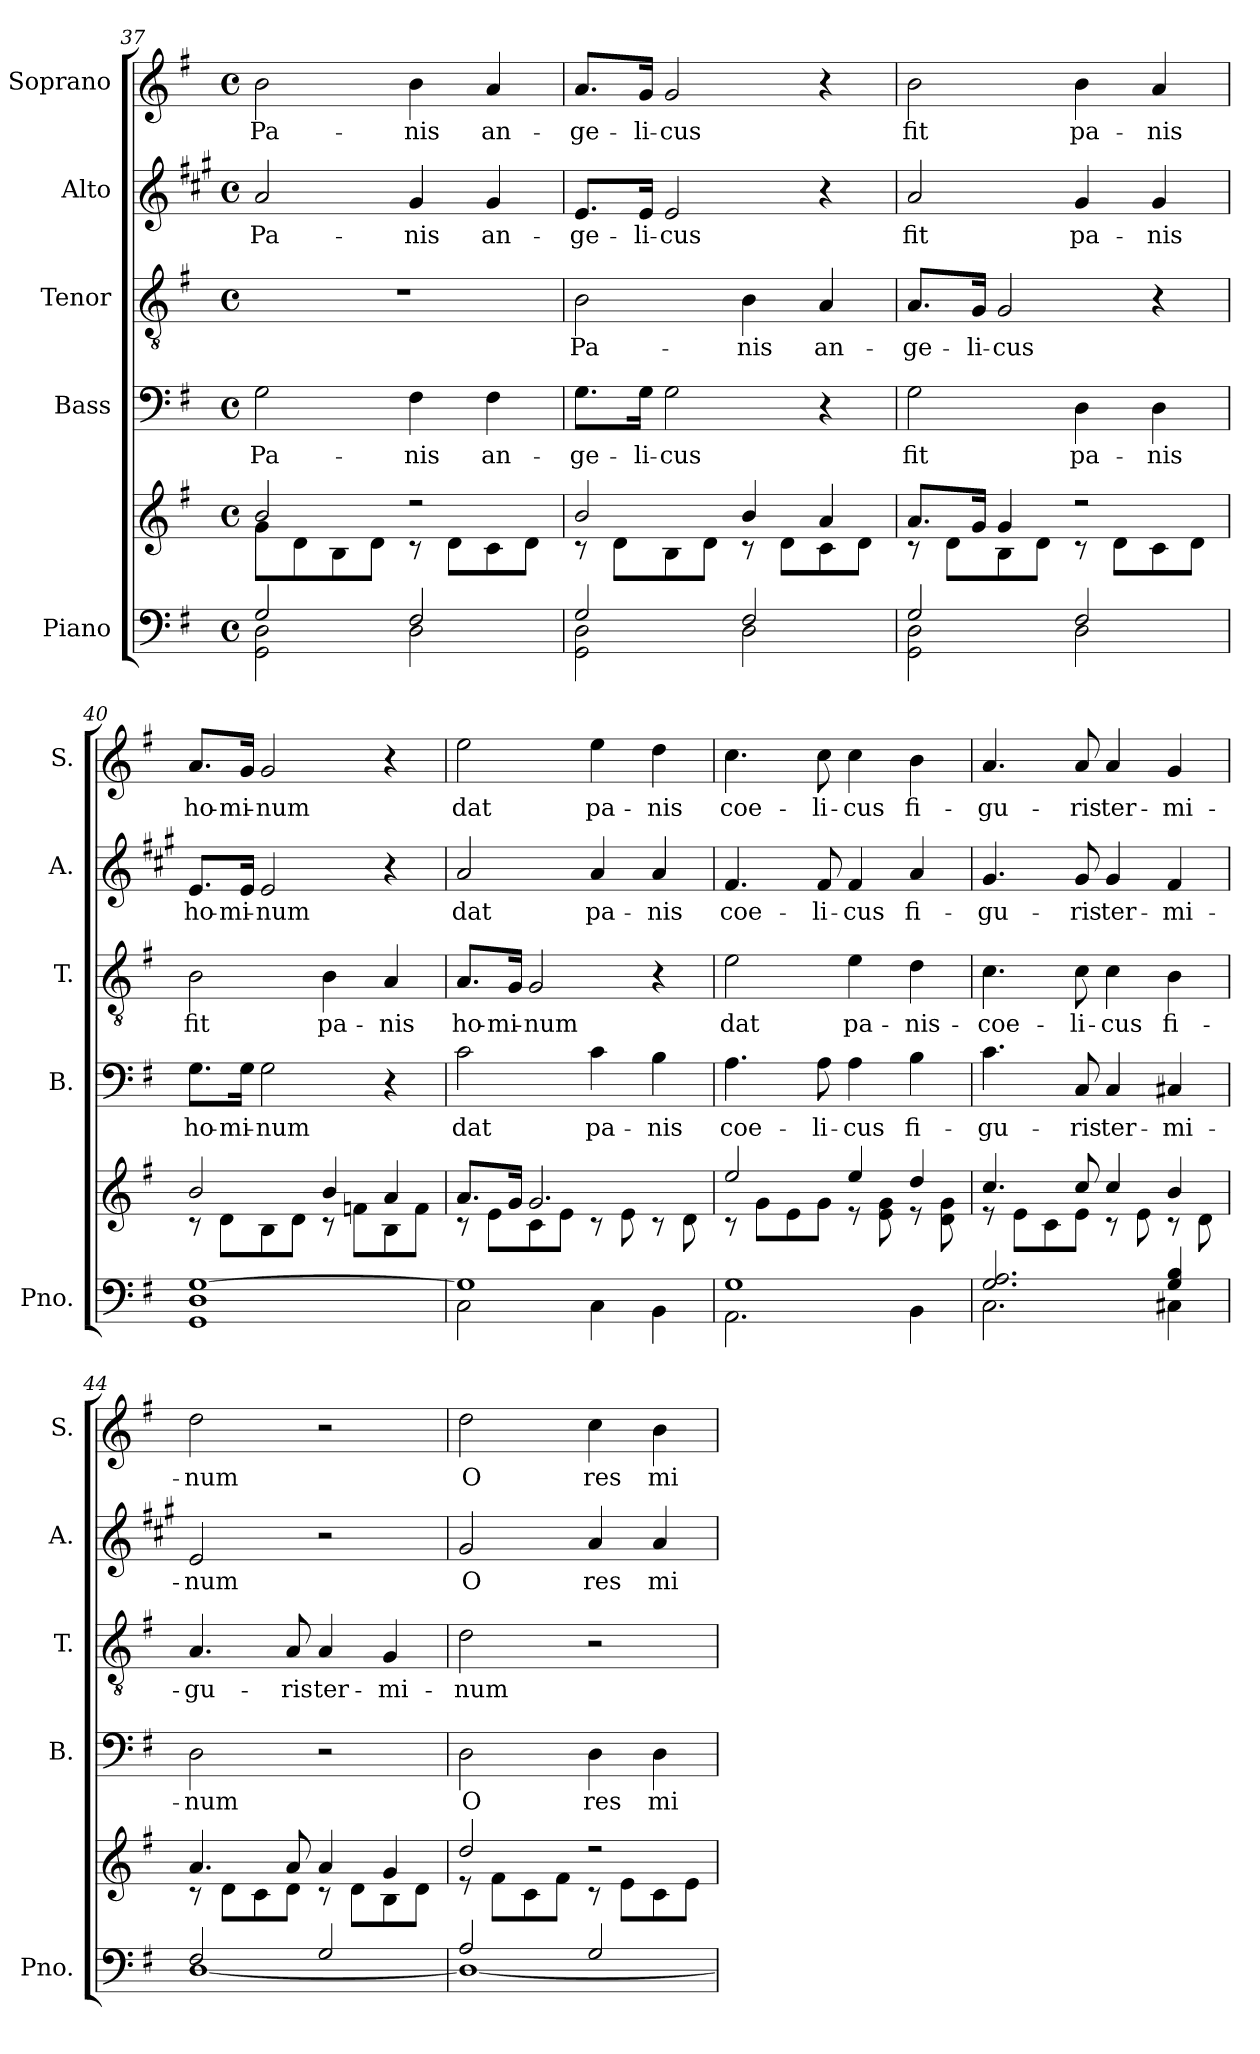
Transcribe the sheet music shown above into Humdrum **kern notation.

**kern	**kern	**kern	**text	**kern	**text	**kern	**text	**kern	**text
*part5	*part5	*part4	*part4	*part3	*part3	*part2	*part2	*part1	*part1
*staff6	*staff5	*staff4	*staff4	*staff3	*staff3	*staff2	*staff2	*staff1	*staff1
*I"Piano	*	*I"Bass	*	*I"Tenor	*	*I"Alto	*	*I"Soprano	*
*I'Pno.	*	*I'B.	*	*I'T.	*	*I'A.	*	*I'S.	*
*clefF4	*clefG2	*clefF4	*	*clefGv2	*	*clefG2	*	*clefG2	*
*	*	*	*	*	*	*ITrd1c2	*	*	*
*k[f#]	*k[f#]	*k[f#]	*	*k[f#]	*	*k[f#]	*	*k[f#]	*
*M4/4	*M4/4	*M4/4	*	*M4/4	*	*M4/4	*	*M4/4	*
*met(c)	*met(c)	*met(c)	*	*met(c)	*	*met(c)	*	*met(c)	*
=37	=37	=37	=37	=37	=37	=37	=37	=37	=37
*^	*^	*	*	*	*	*	*	*	*
!	!	!	!	!	!LO:LY:b	!	!	!	!LO:LY:b	!	!LO:LY:b
2G/	2GG\ 2D\	2b/	8g\L	2G\	Pa-	1r	.	2g/	Pa-	2b\	Pa-
.	.	.	8d\	.	.	.	.	.	.	.	.
.	.	.	8B\	.	.	.	.	.	.	.	.
.	.	.	8d\J	.	.	.	.	.	.	.	.
!	!	!	!	!	!LO:LY:b	!	!	!	!LO:LY:b	!	!LO:LY:b
2F#/	2D\	2r	8r	4F#\	-nis	.	.	4f#/	-nis	4b\	-nis
.	.	.	8d\L	.	.	.	.	.	.	.	.
!	!	!	!	!	!LO:LY:b	!	!	!	!LO:LY:b	!	!LO:LY:b
.	.	.	8c\	4F#\	an-	.	.	4f#/	an-	4a/	an-
.	.	.	8d\J	.	.	.	.	.	.	.	.
!!LO:LB:g=z
=38	=38	=38	=38	=38	=38	=38	=38	=38	=38	=38	=38
!	!	!	!	!	!LO:LY:b	!	!LO:LY:b	!	!LO:LY:b	!	!LO:LY:b
2G/	2GG\ 2D\	2b/	8r	8.G\L	-ge-	2B\	Pa-	8.d/L	-ge-	8.a/L	-ge-
.	.	.	8d\L	.	.	.	.	.	.	.	.
!	!	!	!	!	!LO:LY:b	!	!	!	!LO:LY:b	!	!LO:LY:b
.	.	.	.	16G\Jk	-li-	.	.	16d/Jk	-li-	16g/Jk	-li-
!	!	!	!	!	!LO:LY:b	!	!	!	!LO:LY:b	!	!LO:LY:b
.	.	.	8B\	2G\	-cus	.	.	2d/	-cus	2g/	-cus
.	.	.	8d\J	.	.	.	.	.	.	.	.
!	!	!	!	!	!	!	!LO:LY:b	!	!	!	!
2F#/	2D\	4b/	8r	.	.	4B\	-nis	.	.	.	.
.	.	.	8d\L	.	.	.	.	.	.	.	.
!	!	!	!	!	!	!	!LO:LY:b	!	!	!	!
.	.	4a/	8c\	4r	.	4A/	an-	4r	.	4r	.
.	.	.	8d\J	.	.	.	.	.	.	.	.
=39	=39	=39	=39	=39	=39	=39	=39	=39	=39	=39	=39
!	!	!	!	!	!LO:LY:b	!	!LO:LY:b	!	!LO:LY:b	!	!LO:LY:b
2G/	2GG\ 2D\	8.a/L	8r	2G\	fit	8.A/L	-ge-	2g/	fit	2b\	fit
.	.	.	8d\L	.	.	.	.	.	.	.	.
!	!	!	!	!	!	!	!LO:LY:b	!	!	!	!
.	.	16g/Jk	.	.	.	16G/Jk	-li-	.	.	.	.
!	!	!	!	!	!	!	!LO:LY:b	!	!	!	!
.	.	4g/	8B\	.	.	2G/	-cus	.	.	.	.
.	.	.	8d\J	.	.	.	.	.	.	.	.
!	!	!	!	!	!LO:LY:b	!	!	!	!LO:LY:b	!	!LO:LY:b
2F#/	2D\	2r	8r	4D\	pa-	.	.	4f#/	pa-	4b\	pa-
.	.	.	8d\L	.	.	.	.	.	.	.	.
!	!	!	!	!	!LO:LY:b	!	!	!	!LO:LY:b	!	!LO:LY:b
.	.	.	8c\	4D\	-nis	4r	.	4f#/	-nis	4a/	-nis
.	.	.	8d\J	.	.	.	.	.	.	.	.
=40	=40	=40	=40	=40	=40	=40	=40	=40	=40	=40	=40
!	!	!	!	!	!LO:LY:b	!	!LO:LY:b	!	!LO:LY:b	!	!LO:LY:b
[1G	1GG 1D	2b/	8r	8.G\L	ho-	2B\	fit	8.d/L	ho-	8.a/L	ho-
.	.	.	8d\L	.	.	.	.	.	.	.	.
!	!	!	!	!	!LO:LY:b	!	!	!	!LO:LY:b	!	!LO:LY:b
.	.	.	.	16G\Jk	-mi-	.	.	16d/Jk	-mi-	16g/Jk	-mi-
!	!	!	!	!	!LO:LY:b	!	!	!	!LO:LY:b	!	!LO:LY:b
.	.	.	8B\	2G\	-num	.	.	2d/	-num	2g/	-num
.	.	.	8d\J	.	.	.	.	.	.	.	.
!	!	!	!	!	!	!	!LO:LY:b	!	!	!	!
.	.	4b/	8r	.	.	4B\	pa-	.	.	.	.
.	.	.	8fn\L	.	.	.	.	.	.	.	.
!	!	!	!	!	!	!	!LO:LY:b	!	!	!	!
.	.	4a/	8B\	4r	.	4A/	-nis	4r	.	4r	.
.	.	.	8f\J	.	.	.	.	.	.	.	.
!!LO:PB:g=z
=41	=41	=41	=41	=41	=41	=41	=41	=41	=41	=41	=41
!	!	!	!	!	!LO:LY:b	!	!LO:LY:b	!	!LO:LY:b	!	!LO:LY:b
1G]	2C\	8.a/L	8r	2c\	dat	8.A/L	ho-	2g/	dat	2ee\	dat
.	.	.	8e\L	.	.	.	.	.	.	.	.
!	!	!	!	!	!	!	!LO:LY:b	!	!	!	!
.	.	16g/Jk	.	.	.	16G/Jk	-mi-	.	.	.	.
!	!	!	!	!	!	!	!LO:LY:b	!	!	!	!
.	.	2.g/	8c\	.	.	2G/	-num	.	.	.	.
.	.	.	8e\J	.	.	.	.	.	.	.	.
!	!	!	!	!	!LO:LY:b	!	!	!	!LO:LY:b	!	!LO:LY:b
.	4C\	.	8r	4c\	pa-	.	.	4g/	pa-	4ee\	pa-
.	.	.	8e\	.	.	.	.	.	.	.	.
!	!	!	!	!	!LO:LY:b	!	!	!	!LO:LY:b	!	!LO:LY:b
.	4BB\	.	8r	4B\	-nis	4r	.	4g/	-nis	4dd\	-nis
.	.	.	8d\	.	.	.	.	.	.	.	.
=42	=42	=42	=42	=42	=42	=42	=42	=42	=42	=42	=42
!	!	!	!	!	!LO:LY:b	!	!LO:LY:b	!	!LO:LY:b	!	!LO:LY:b
1G	2.AA\	2ee/	8r	4.A\	coe-	2e\	dat	4.e/	coe-	4.cc\	coe-
.	.	.	8g\L	.	.	.	.	.	.	.	.
.	.	.	8e\	.	.	.	.	.	.	.	.
!	!	!	!	!	!LO:LY:b	!	!	!	!LO:LY:b	!	!LO:LY:b
.	.	.	8g\J	8A\	-li-	.	.	8e/	-li-	8cc\	-li-
!	!	!	!	!	!LO:LY:b	!	!LO:LY:b	!	!LO:LY:b	!	!LO:LY:b
.	.	4ee/	8r	4A\	-cus	4e\	pa-	4e/	-cus	4cc\	-cus
.	.	.	8e\ 8g\	.	.	.	.	.	.	.	.
!	!	!	!	!	!LO:LY:b	!	!LO:LY:b	!	!LO:LY:b	!	!LO:LY:b
.	4BB\	4dd/	8r	4B\	fi-	4d\	-nis-	4g/	fi-	4b\	fi-
.	.	.	8d\ 8g\	.	.	.	.	.	.	.	.
=43	=43	=43	=43	=43	=43	=43	=43	=43	=43	=43	=43
!	!	!	!	!	!LO:LY:b	!	!LO:LY:b	!	!LO:LY:b	!	!LO:LY:b
2.G/ 2.A/	2.C\	4.cc/	8r	4.c\	-gu-	4.c\	-coe-	4.f#/	-gu-	4.a/	-gu-
.	.	.	8e\L	.	.	.	.	.	.	.	.
.	.	.	8c\	.	.	.	.	.	.	.	.
!	!	!	!	!	!LO:LY:b	!	!LO:LY:b	!	!LO:LY:b	!	!LO:LY:b
.	.	8cc/	8e\J	8C/	-ris	8c\	-li-	8f#/	-ris	8a/	-ris
!	!	!	!	!	!LO:LY:b	!	!LO:LY:b	!	!LO:LY:b	!	!LO:LY:b
.	.	4cc/	8r	4C/	ter-	4c\	-cus	4f#/	ter-	4a/	ter-
.	.	.	8e\	.	.	.	.	.	.	.	.
!	!	!	!	!	!LO:LY:b	!	!LO:LY:b	!	!LO:LY:b	!	!LO:LY:b
4G/ 4B/	4C#X\	4b/	8r	4C#X/	-mi-	4B\	fi-	4e/	-mi-	4g/	-mi-
.	.	.	8d\	.	.	.	.	.	.	.	.
=44	=44	=44	=44	=44	=44	=44	=44	=44	=44	=44	=44
!	!	!	!	!	!LO:LY:b	!	!LO:LY:b	!	!LO:LY:b	!	!LO:LY:b
2F#/	[1D	4.a/	8r	2D\	-num	4.A/	-gu-	2d/	-num	2dd\	-num
.	.	.	8d\L	.	.	.	.	.	.	.	.
.	.	.	8c\	.	.	.	.	.	.	.	.
!	!	!	!	!	!	!	!LO:LY:b	!	!	!	!
.	.	8a/	8d\J	.	.	8A/	-ris	.	.	.	.
!	!	!	!	!	!	!	!LO:LY:b	!	!	!	!
2G/	.	4a/	8r	2r	.	4A/	ter-	2r	.	2r	.
.	.	.	8d\L	.	.	.	.	.	.	.	.
!	!	!	!	!	!	!	!LO:LY:b	!	!	!	!
.	.	4g/	8B\	.	.	4G/	-mi-	.	.	.	.
.	.	.	8d\J	.	.	.	.	.	.	.	.
!!LO:LB:g=z
=45	=45	=45	=45	=45	=45	=45	=45	=45	=45	=45	=45
!	!	!	!	!	!LO:LY:b	!	!LO:LY:b	!	!LO:LY:b	!	!LO:LY:b
2A/	1D_	2dd/	8r	2D\	O	2d\	-num	2f#/	O	2dd\	O
.	.	.	8f#\L	.	.	.	.	.	.	.	.
.	.	.	8c\	.	.	.	.	.	.	.	.
.	.	.	8f#\J	.	.	.	.	.	.	.	.
!	!	!	!	!	!LO:LY:b	!	!	!	!LO:LY:b	!	!LO:LY:b
2G/	.	2r	8r	4D\	res	2r	.	4g/	res	4cc\	res
.	.	.	8e\L	.	.	.	.	.	.	.	.
!	!	!	!	!	!LO:LY:b	!	!	!	!LO:LY:b	!	!LO:LY:b
.	.	.	8c\	4D\	mi-	.	.	4g/	mi-	4b\	mi-
.	.	.	8e\J	.	.	.	.	.	.	.	.
*v	*v	*	*	*	*	*	*	*	*	*	*
*	*v	*v	*	*	*	*	*	*	*	*
=	=	=	=	=	=	=	=	=	=
*-	*-	*-	*-	*-	*-	*-	*-	*-	*-
